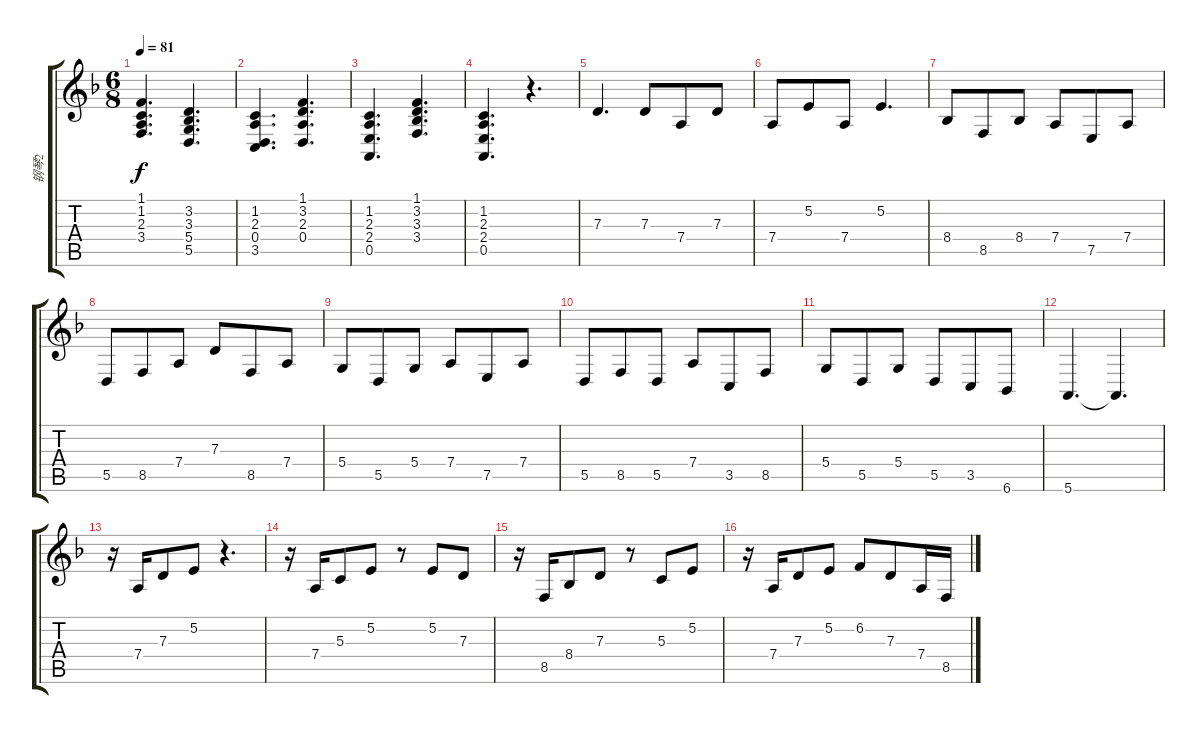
\track ("钢琴2" "钢琴2") {instrument electricgrandpiano}
\staff {score tabs}
\tuning (E4 B3 G3 D3 A2 E2) {hide}
\ts (6 8)
\tempo 81
\clef g2
\ks f
(1.1 1.2 2.3 3.4).4{d dy f} (3.2 3.3 5.4 5.5).4{d} |
(1.2 2.3 0.4 3.5).4{d} (1.1 3.2 2.3 0.4).4{d} |
(1.2 2.3 2.4 0.5).4{d} (1.1 3.2 3.3 3.4).4{d} |
(1.2 2.3 2.4 0.5).4{d} r.4{d} |
7.3.4{d} 7.3.8 7.4.8 7.3.8 |
7.4.8 5.2.8 7.4.8 5.2.4{d} |
8.4.8 8.5.8 8.4.8 7.4.8 7.5.8 7.4.8 |
5.5.8 8.5.8 7.4.8 7.3.8 8.5.8 7.4.8 |
5.4.8 5.5.8 5.4.8 7.4.8 7.5.8 7.4.8 |
5.5.8 8.5.8 5.5.8 7.4.8 3.5.8 8.5.8 |
5.4.8 5.5.8 5.4.8 5.5.8 3.5.8 6.6.8 |
5.6.4{d} 5.6{t}.4{d} |
r.16 7.4.16 7.3.8 5.2.8 r.4{d} |
r.16 7.4.16 5.3.8 5.2.8 r.8 5.2.8 7.3.8 |
r.16 8.5.16 8.4.8 7.3.8 r.8 5.3.8 5.2.8 |
r.16 7.4.16 7.3.8 5.2.8 6.2.8 7.3.8 7.4.16 8.5.16
